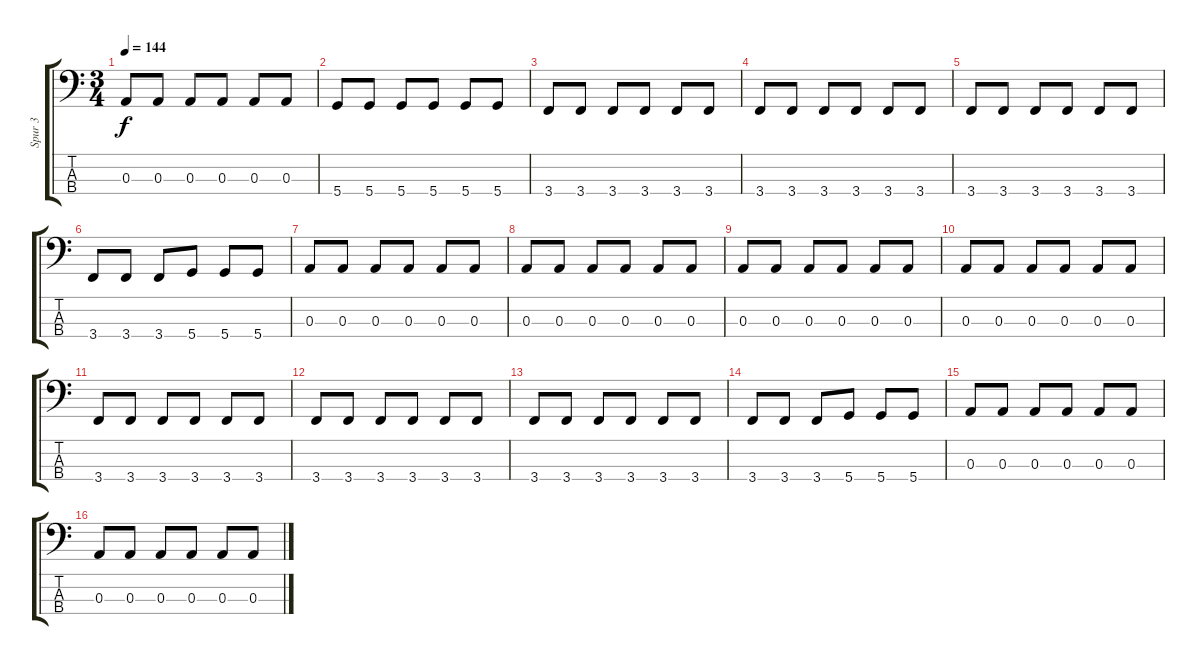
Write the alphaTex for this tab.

\track ("Spur 3" "Spur 3") {instrument electricbassfinger}
\staff {score tabs}
\tuning (G2 D2 A1 D1) {hide}
\ts (3 4)
\tempo 144
\clef f4
\ks c
0.3.8{dy f} 0.3.8 0.3.8 0.3.8 0.3.8 0.3.8 |
5.4.8 5.4.8 5.4.8 5.4.8 5.4.8 5.4.8 |
3.4.8 3.4.8 3.4.8 3.4.8 3.4.8 3.4.8 |
3.4.8 3.4.8 3.4.8 3.4.8 3.4.8 3.4.8 |
3.4.8 3.4.8 3.4.8 3.4.8 3.4.8 3.4.8 |
3.4.8 3.4.8 3.4.8 5.4.8 5.4.8 5.4.8 |
0.3.8 0.3.8 0.3.8 0.3.8 0.3.8 0.3.8 |
0.3.8 0.3.8 0.3.8 0.3.8 0.3.8 0.3.8 |
0.3.8 0.3.8 0.3.8 0.3.8 0.3.8 0.3.8 |
0.3.8 0.3.8 0.3.8 0.3.8 0.3.8 0.3.8 |
3.4.8 3.4.8 3.4.8 3.4.8 3.4.8 3.4.8 |
3.4.8 3.4.8 3.4.8 3.4.8 3.4.8 3.4.8 |
3.4.8 3.4.8 3.4.8 3.4.8 3.4.8 3.4.8 |
3.4.8 3.4.8 3.4.8 5.4.8 5.4.8 5.4.8 |
0.3.8 0.3.8 0.3.8 0.3.8 0.3.8 0.3.8 |
0.3.8 0.3.8 0.3.8 0.3.8 0.3.8 0.3.8
